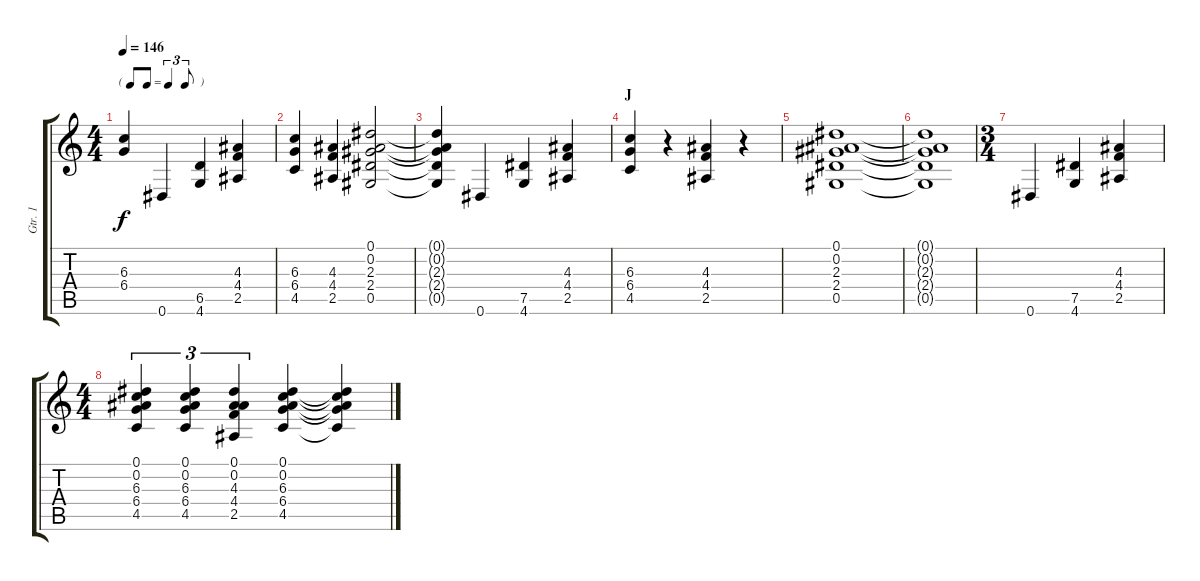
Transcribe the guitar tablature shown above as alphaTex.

\track ("Gtr. 1" "Gtr. 1") {instrument distortionguitar}
\staff {score tabs}
\tuning (Eb4 Bb3 Gb3 Db3 Ab2 Eb2) {hide}
\ts (4 4)
\tf triplet8th
\tempo 146
\clef g2
\ks c
(6.3 6.4).4{dy f} 0.6.4 (6.5 4.6).4 (4.3 4.4 2.5).4 |
(6.3 6.4 4.5).4 (4.3 4.4 2.5).4 (0.1 0.2 2.3 2.4 0.5).2 |
(0.1{t} 0.2{t} 2.3{t} 2.4{t} 0.5{t}).4 0.6.4 (7.5 4.6).4 (4.3 4.4 2.5).4 |
\section ("" "J")
(6.3 6.4 4.5).4 r.4 (4.3 4.4 2.5).4 r.4 |
(0.1 0.2 2.3 2.4 0.5).1 |
(0.1{t} 0.2{t} 2.3{t} 2.4{t} 0.5{t}).1 |
\ts (3 4)
0.6.4 (7.5 4.6).4 (4.3 4.4 2.5).4 |
\ts (4 4)
(0.1 0.2 6.3 6.4 4.5).4{tu (3 2)} (0.1 0.2 6.3 6.4 4.5).4{tu (3 2)} (0.1 0.2 4.3 4.4 2.5).4{tu (3 2)} (0.1 0.2 6.3 6.4 4.5).4 (0.1{t} 0.2{t} 6.3{t} 6.4{t} 4.5{t}).4
